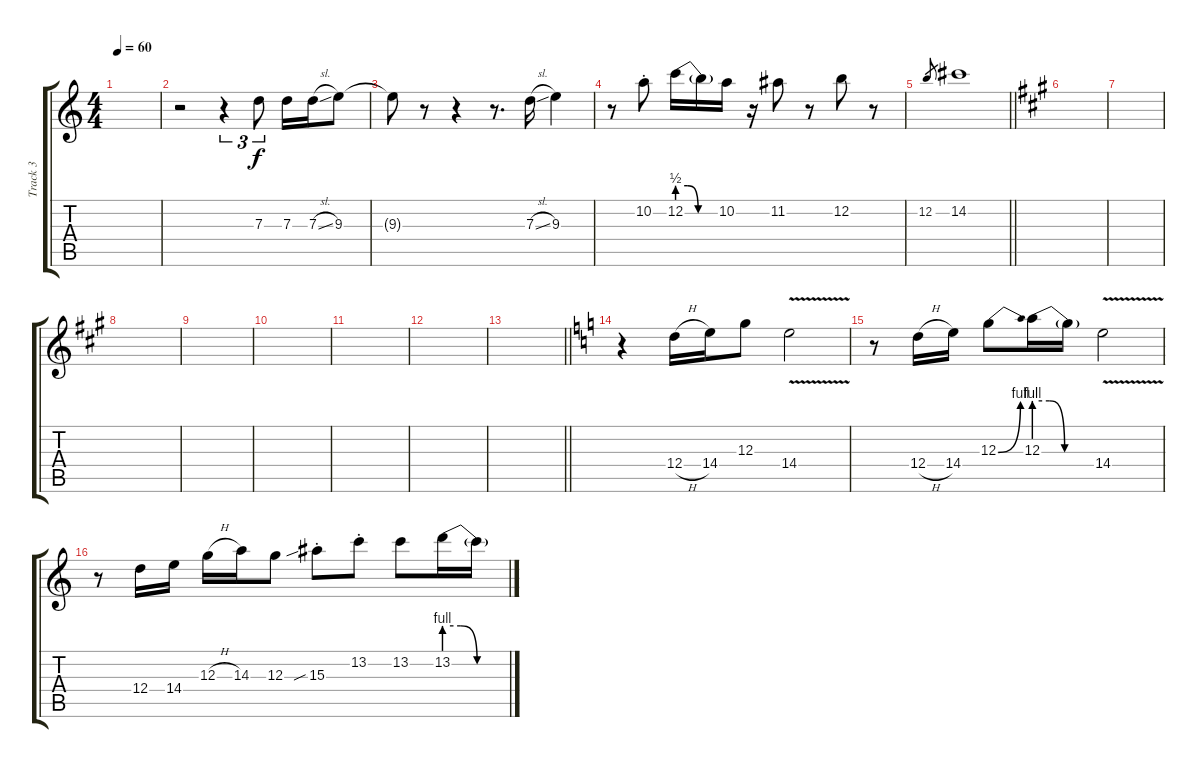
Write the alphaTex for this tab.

\track ("Track 3" "Track 3") {instrument electricguitarjazz}
\staff {score tabs}
\tuning (E4 B3 G3 D3 A2 E2) {hide}
\ts (4 4)
\tempo 60
\clef g2
\ks c
|
r.2 r.4{tu (3 2)} 7.3.8{tu (3 2)} 7.3.16 7.3{sl}.16 9.3.8 |
9.3{t}.8 r.8 r.4 r.8{d} 7.3{sl}.16 9.3.4 |
r.8 10.2{st}.8 12.2{be (custom 0 2 15 2 30 0 60 0)}.16 12.2{t}.16 10.2.16 r.16 11.2.8 r.8 12.2.8 r.8 |
\barLineRight lightlight
12.2.8{gr} 14.2.1 |
\ks a
|
|
|
|
|
|
|
\barLineRight lightlight
|
\ks c
r.4{volume 6} 12.4{h}.16 14.4.16 12.3.8 14.4{v}.2 |
r.8 12.4{h}.16 14.4.16 12.3{be (bend 0 0 60 4)}.8 12.3{be (custom 0 4 15 4 30 0 60 0)}.16 12.3{t}.16 14.4{v}.2 |
r.8 12.4.16 14.4.16 12.3{h}.16 14.3.16 12.3.8 15.3{sib st}.8 13.2{st}.8 13.2.8 13.2{be (custom 0 4 15 4 30 0 60 0)}.16 13.2{t}.16
